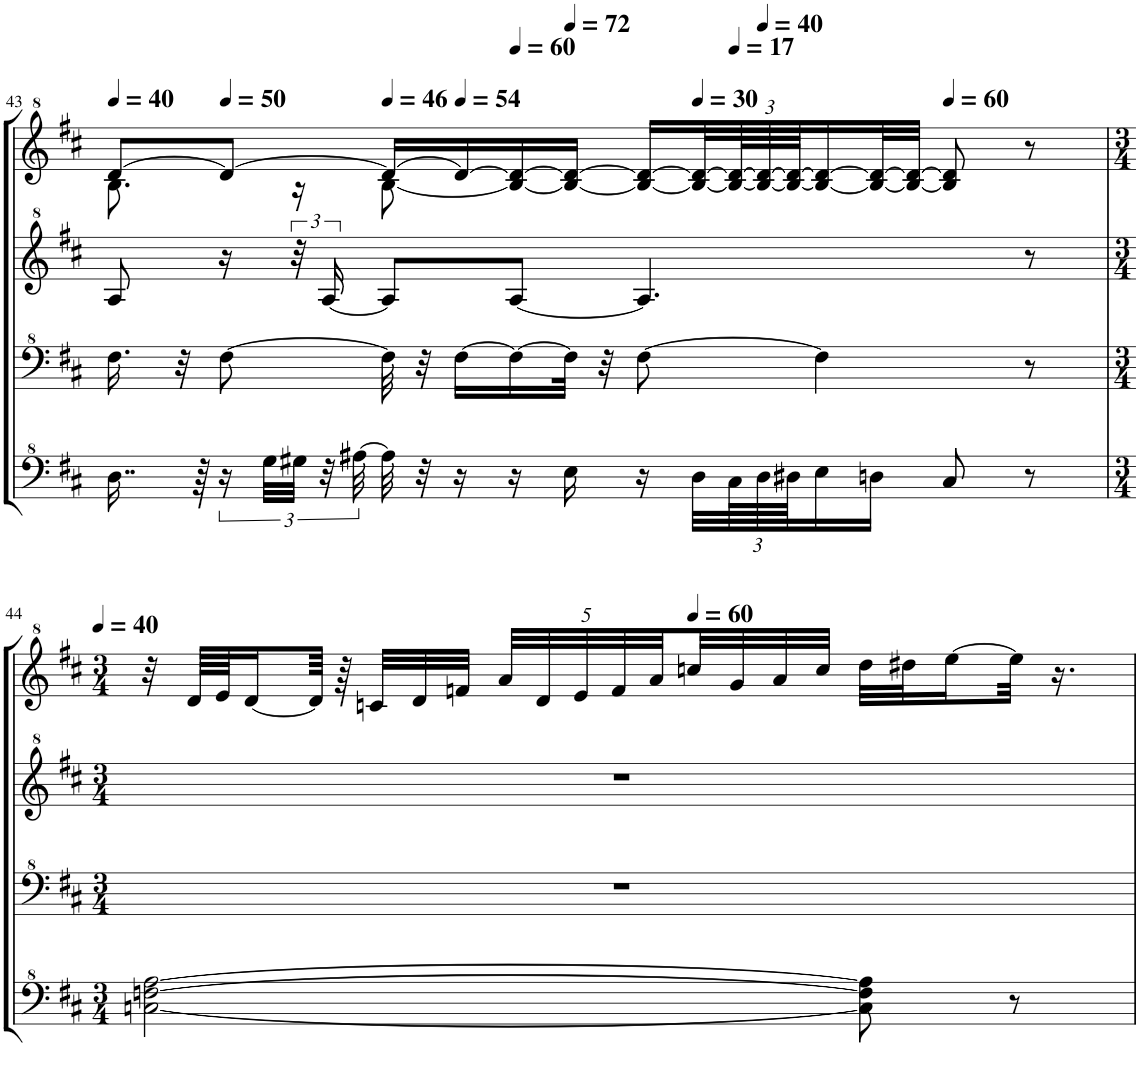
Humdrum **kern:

**kern	**kern	**kern	**kern
*part1	*part1	*part1	*part1
*staff4	*staff3	*staff2	*staff1
*I"Model III	*	*	*
!!LO:PB:g=z
*clefF^4	*clefF^4	*clefG^2	*clefG^2
*k[f#c#]	*k[f#c#]	*k[f#c#]	*k[f#c#]
*M4/4	*M4/4	*M4/4	*M4/4
*MM40	*MM40	*MM40	*MM40
=43	=43	=43	=43
*	*	*	*^
16..d\	16.f#\	8a/	[8dd/L	8.b\
.	32r	.	.	.
64r	.	.	.	.
*	*	*	*MM50	*
24r	[8f#\	16r	8dd/J_	.
48g\LLL	.	.	.	.
48g#X\JJJ	.	48r	.	16r
48r	.	[24a/	.	.
[48a#X\	.	.	.	.
*	*	*	*MM46	*
32a#\]	32f#\]	8a/L]	16dd/LL_	[8b\
32r	32r	.	.	.
*	*	*	*MM54	*
16r	[16f#\LL	.	16dd/_	.
*	*	*	*MM60	*
16r	16f#\_	[8a/J	16b/_ 16dd/_	2ryy
*	*	*	*MM72	*
16e\	32f#\JJk]	.	16b/_ 16dd/_JJ	.
.	32r	.	.	.
16r	[8f#\	4.a/]	16b/_ 16dd/_LL	.
*	*	*	*MM30	*
32d\LLL	.	.	32b/_ 32dd/_L	.
*Xbrackettup	*	*	*	*
*	*	*	*MM17	*
96c#\L	.	.	32b/_ 32dd/_	.
*	*	*	*MM40	*
96d\	.	.	.	.
96d#X\JJ	.	.	.	.
16e\	4f#\]	.	16b/_ 16dd/_	.
16dn\JJ	.	.	32b/_ 32dd/_L	.
.	.	.	32b/_ 32dd/_JJJ	.
*	*	*	*MM60	*
8c#/	.	.	8b/] 8dd/]	.
8r	8r	8r	8r	8ryy
*	*	*	*v	*v
!!LO:LB:g=z
=44	=44	=44	=44
*M3/4	*M3/4	*M3/4	*M3/4
*	*	*	*MM40
[2cn\ [2fn\ [2a\	2.r	2.r	32r
.	.	.	64dd/LLLL
.	.	.	64ee/JJ
.	.	.	[16dd/
.	.	.	64dd/JJkk]
.	.	.	64r
.	.	.	32ccn/LLL
.	.	.	32dd/
.	.	.	32ffn/JJJ
*	*	*	*Xbrackettup
.	.	.	40aa/LLL
.	.	.	40dd/
.	.	.	40ee/
.	.	.	40ff/
.	.	.	40aa/
*	*	*	*MM60
.	.	.	32cccn/
.	.	.	32gg/
.	.	.	32aa/
.	.	.	32ccc/JJJ
8c\] 8f\] 8a\]	.	.	32ddd\LLL
.	.	.	32ddd#X\J
.	.	.	[16eee\
8r	.	.	32eee\JJk]
.	.	.	16.r
=	=	=	=
*-	*-	*-	*-
